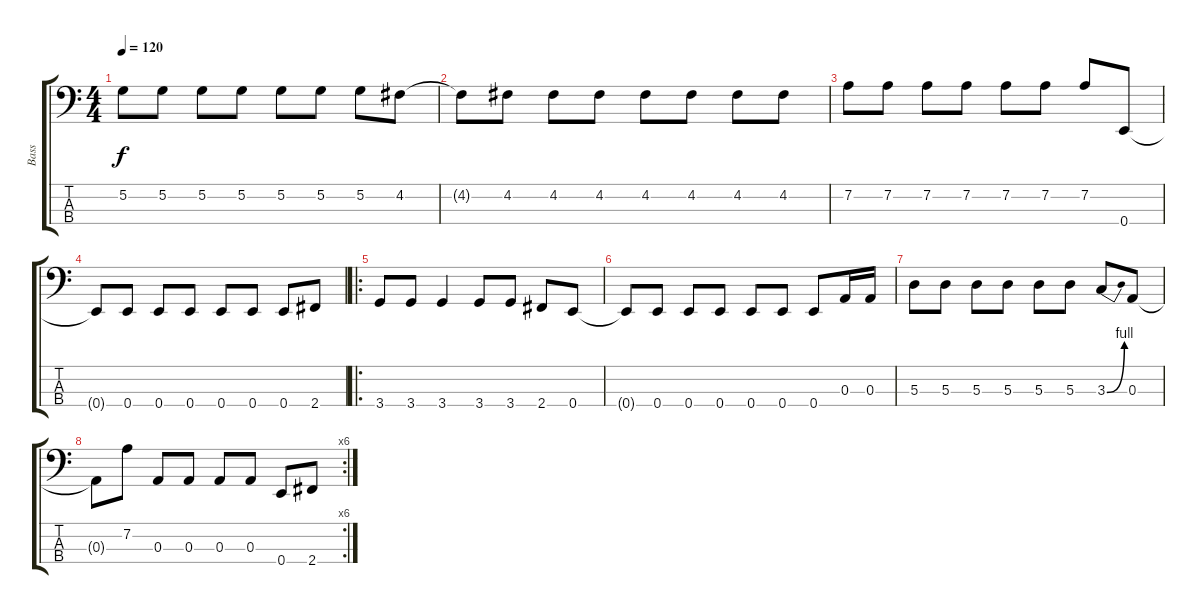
\track ("Bass" "Bass") {instrument electricbasspick}
\staff {score tabs}
\tuning (G2 D2 A1 E1) {hide}
\ts (4 4)
\tempo 120
\clef f4
\ks c
5.2.8{dy f} 5.2.8 5.2.8 5.2.8 5.2.8 5.2.8 5.2.8 4.2.8 |
4.2{t}.8 4.2.8 4.2.8 4.2.8 4.2.8 4.2.8 4.2.8 4.2.8 |
7.2.8 7.2.8 7.2.8 7.2.8 7.2.8 7.2.8 7.2.8 0.4.8 |
0.4{t}.8 0.4.8 0.4.8 0.4.8 0.4.8 0.4.8 0.4.8 2.4.8 |
\ro
3.4.8 3.4.8 3.4.4 3.4.8 3.4.8 2.4.8 0.4.8 |
0.4{t}.8 0.4.8 0.4.8 0.4.8 0.4.8 0.4.8 0.4.8 0.3.16 0.3.16 |
5.3.8 5.3.8 5.3.8 5.3.8 5.3.8 5.3.8 3.3{be (bend 0 0 60 4)}.8 0.3.8 |
\rc 6
0.3{t}.8 7.2.8 0.3.8 0.3.8 0.3.8 0.3.8 0.4.8 2.4.8
